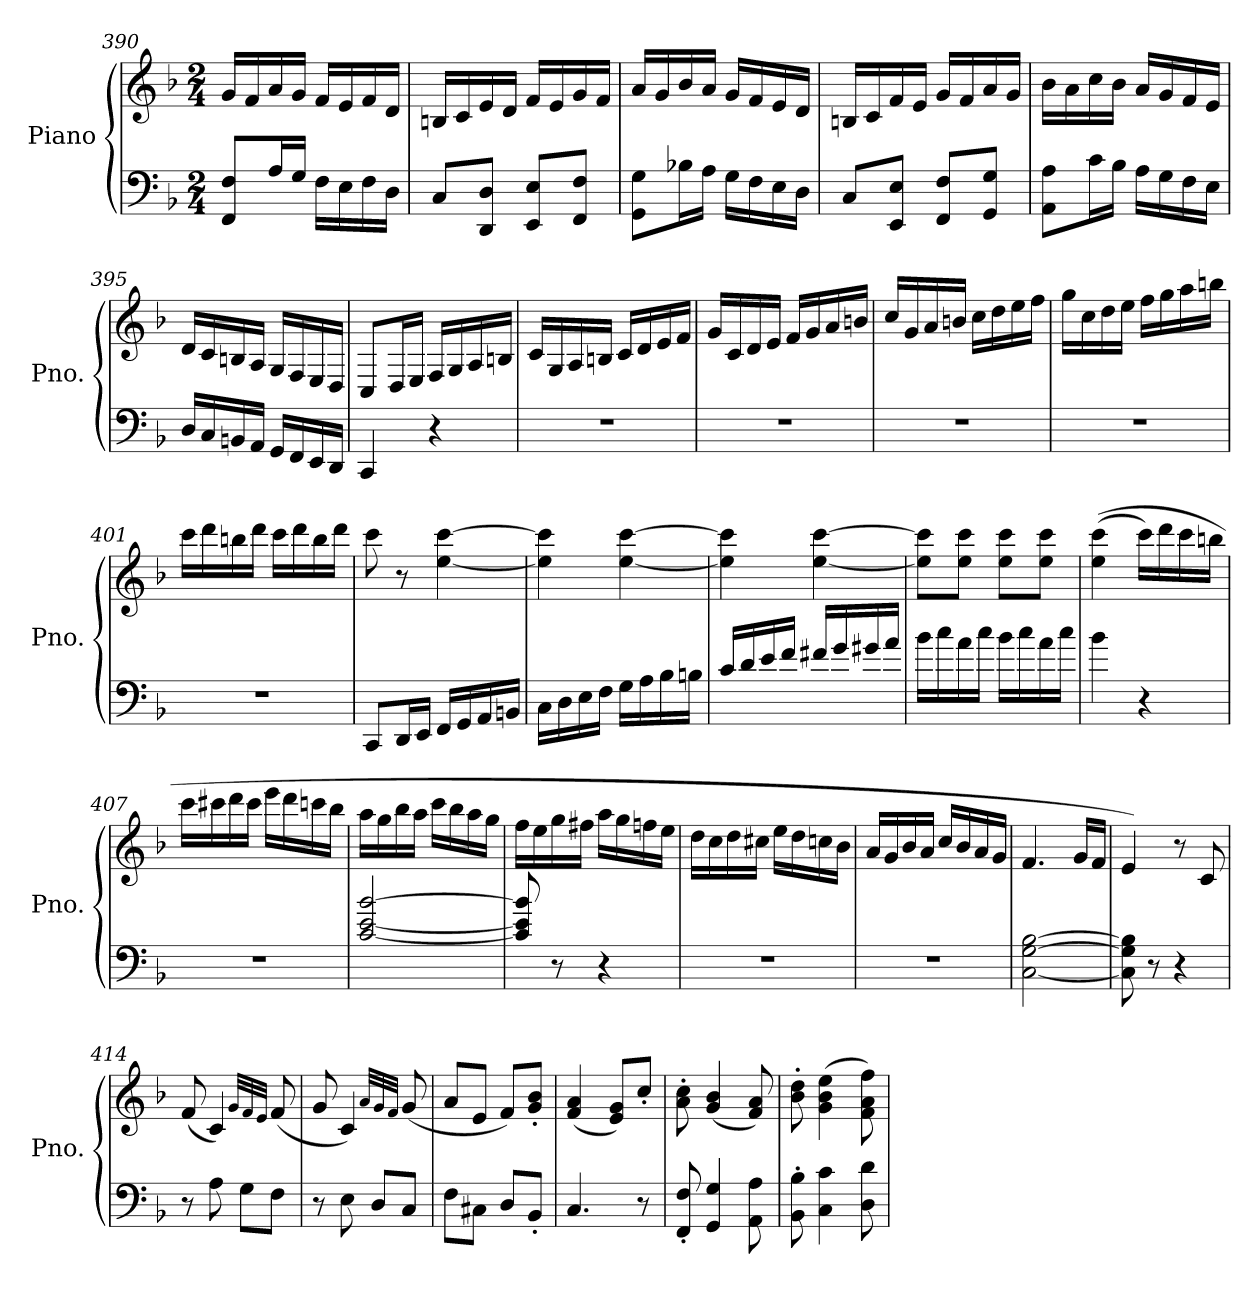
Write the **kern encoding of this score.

**kern	**kern
*part1	*part1
*staff2	*staff1
*I"Piano	*
*I'Pno.	*
*clefF4	*clefG2
*k[b-]	*k[b-]
*M2/4	*M2/4
=390	=390
8FF/ 8F/L	16g/LL
.	16f/
16A/L	16a/
16G/JJ	16g/JJ
16F\LL	16f/LL
16E\	16e/
16F\	16f/
16D\JJ	16d/JJ
=391	=391
8C/L	16Bn/LL
.	16c/
8DD/ 8D/J	16e/
.	16d/JJ
8EE/ 8E/L	16f/LL
.	16e/
8FF/ 8F/J	16g/
.	16f/JJ
=392	=392
8GG\ 8G\L	16a/LL
.	16g/
16B-X\L	16b-/
16A\JJ	16a/JJ
16G\LL	16g/LL
16F\	16f/
16E\	16e/
16D\JJ	16d/JJ
=393	=393
8C/L	16Bn/LL
.	16c/
8EE/ 8E/J	16f/
.	16e/JJ
8FF/ 8F/L	16g/LL
.	16f/
8GG/ 8G/J	16a/
.	16g/JJ
!!LO:LB:g=z
=394	=394
8AA\ 8A\L	16b-\LL
.	16a\
16c\L	16cc\
16B-\JJ	16b-\JJ
16A\LL	16a/LL
16G\	16g/
16F\	16f/
16E\JJ	16e/JJ
=395	=395
16D/LL	16d/LL
16C/	16c/
16BBn/	16Bn/
16AA/JJ	16A/JJ
16GG/LL	16G/LL
16FF/	16F/
16EE/	16E/
16DD/JJ	16D/JJ
=396	=396
4CC/	8C/L
.	16D/L
.	16E/JJ
4r	16F/LL
.	16G/
.	16A/
.	16Bn/JJ
=397	=397
2r	16c/LL
.	16G/
.	16A/
.	16Bn/JJ
.	16c/LL
.	16d/
.	16e/
.	16f/JJ
=398	=398
2r	16g/LL
.	16c/
.	16d/
.	16e/JJ
.	16f/LL
.	16g/
.	16a/
.	16bn/JJ
!!LO:PB:g=z
=399	=399
2r	16cc/LL
.	16g/
.	16a/
.	16bn/JJ
.	16cc\LL
.	16dd\
.	16ee\
.	16ff\JJ
=400	=400
2r	16gg\LL
.	16cc\
.	16dd\
.	16ee\JJ
.	16ff\LL
.	16gg\
.	16aa\
.	16bbn\JJ
=401	=401
2r	16ccc\LL
.	16ddd\
.	16bbn\
.	16ddd\JJ
.	16ccc\LL
.	16ddd\
.	16bb\
.	16ddd\JJ
=402	=402
8CC/L	8ccc\
16DD/L	8r
16EE/JJ	.
16FF/LL	[4ee\ [4ccc\
16GG/	.
16AA/	.
16BBn/JJ	.
=403	=403
16C\LL	4ee\] 4ccc\]
16D\	.
16E\	.
16F\JJ	.
16G\LL	[4ee\ [4ccc\
16A\	.
16B-\	.
16Bn\JJ	.
!!LO:LB:g=z
=404	=404
16c/LL	4ee\] 4ccc\]
16d/	.
16e/	.
16f/JJ	.
16f#X/LL	[4ee\ [4ccc\
16g/	.
16g#X/	.
16a/JJ	.
=405	=405
16b-\LL	8ee\] 8ccc\]L
16cc\	.
16a\	8ee\ 8ccc\J
16cc\JJ	.
16b-\LL	8ee\ 8ccc\L
16cc\	.
16a\	8ee\ 8ccc\J
16cc\JJ	.
=406	=406
4b-\	(>(>4ee\ 4ccc\
4r	16ccc\LL)
.	16ddd\
.	16ccc\
.	16bbn\JJ
=407	=407
2r	16ccc\LL
.	16ccc#X\
.	16ddd\
.	16ccc#\JJ
.	16eee\LL
.	16ddd\
.	16cccn\
.	16bb-\JJ
!!LO:LB:g=z
=408	=408
[2c/ [2e/ [2b-/	16aa\LL
.	16gg\
.	16bb-\
.	16aa\JJ
.	16ccc\LL
.	16bb-\
.	16aa\
.	16gg\JJ
=409	=409
8c/] 8e/] 8b-/]	16ff\LL
.	16ee\
8r	16gg\
.	16ff#X\JJ
4r	16aa\LL
.	16gg\
.	16ffn\
.	16ee\JJ
=410	=410
2r	16dd\LL
.	16cc\
.	16dd\
.	16cc#X\JJ
.	16ee\LL
.	16dd\
.	16ccn\
.	16b-\JJ
=411	=411
2r	16a/LL
.	16g/
.	16b-/
.	16a/JJ
.	16cc/LL
.	16b-/
.	16a/
.	16g/JJ
=412	=412
[2C\ [2G\ [2B-\	4.f/
.	16g/LL
.	16f/JJ
=413	=413
8C\] 8G\] 8B-\]	4e/)
8r	.
4r	8r
.	8c/
!!LO:LB:g=z
=414	=414
8r	(<8f/
8A\	4c/)
8G\L	.
.	32qg/LLL
.	32qf/
.	32qe/JJJ
8F\J	(<8f/
=415	=415
8r	8g/
8E\	4c/)
8D/L	.
.	32qa/LLL
.	32qg/
.	32qf/JJJ
8C/J	(<8g/
=416	=416
8F\L	8a/L
8C#X\J	8e/J
8D/L	8f/L)
8BB-'/J	8g/' 8b-/'J
=417	=417
4.C/	(<4f/ 4a/
.	8e/ 8g/L)
8r	8cc'/J
=418	=418
8FF/' 8F/'	8a\' 8cc\'
4GG/ 4G/	(<4g/ 4b-/
8AA\ 8A\	8f/ 8a/)
=419	=419
8BB-\' 8B-\'	8b-\' 8dd\'
4C\ 4c\	(>4g\ 4b-\ 4ee\
8D\ 8d\	8f\ 8a\ 8ff\)
=	=
*-	*-
